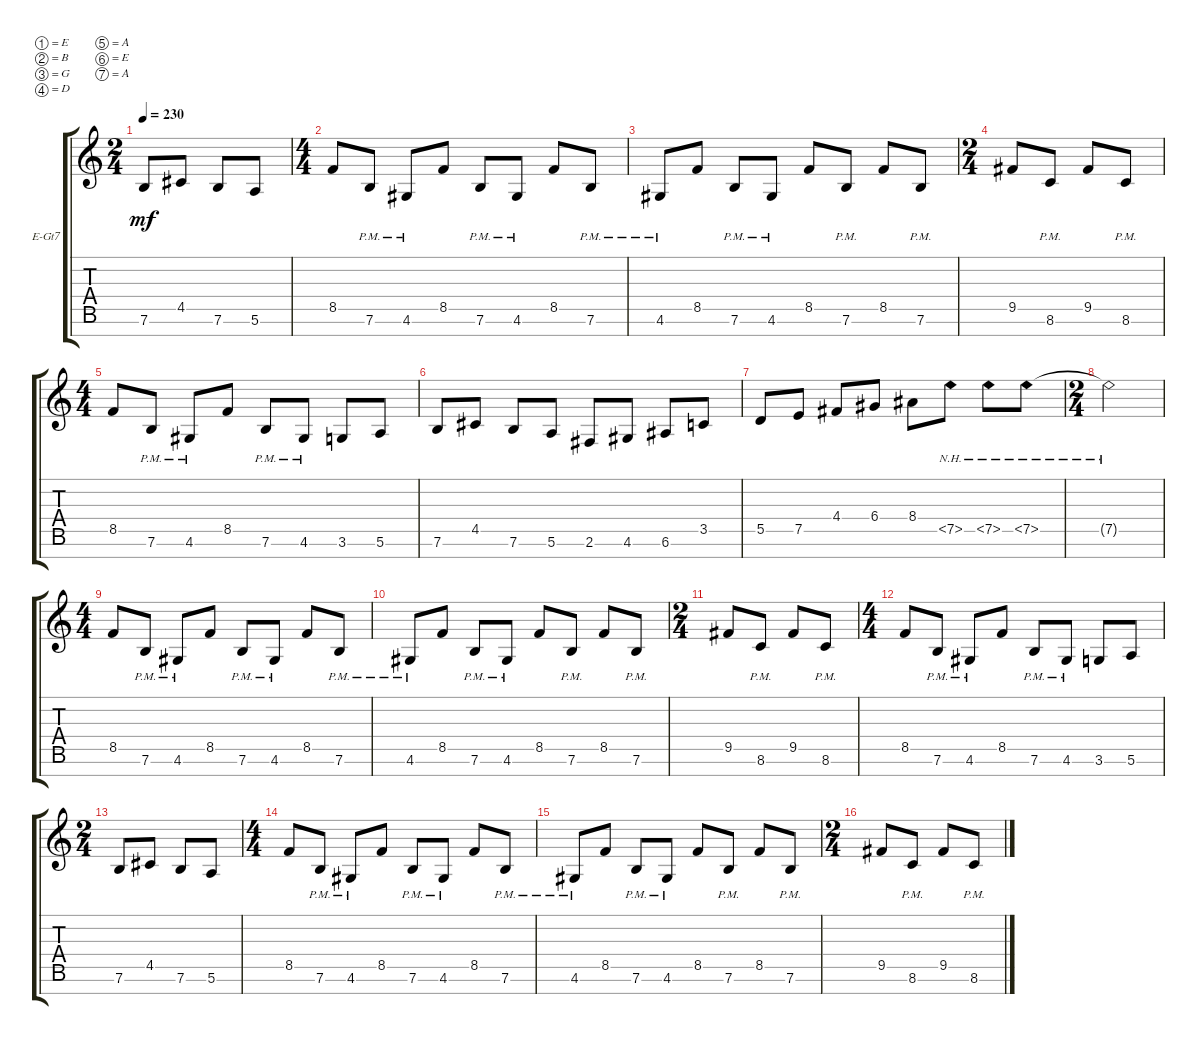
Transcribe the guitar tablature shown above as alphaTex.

\defaultSystemsLayout 4
\bracketExtendMode groupsimilarinstruments
\firstSystemTrackNameOrientation horizontal
\otherSystemsTrackNameOrientation horizontal
\track ("Electric Guitar" "E-Gt7") {instrument distortionguitar}
\staff {score tabs}
\tuning (E4 B3 G3 D3 A2 E2 A1)
\ts (2 4)
\tempo 230
\clef g2
\ks c
7.6.8{dy mf} 4.5.8 7.6.8 5.6.8 |
\ts (4 4)
8.5.8 7.6{pm}.8 4.6{pm}.8 8.5.8 7.6{pm}.8 4.6{pm}.8 8.5.8 7.6{pm}.8 |
4.6{pm}.8 8.5.8 7.6{pm}.8 4.6{pm}.8 8.5.8 7.6{pm}.8 8.5.8 7.6{pm}.8 |
\ts (2 4)
9.5.8 8.6{pm}.8 9.5.8 8.6{pm}.8 |
\ts (4 4)
8.5.8 7.6{pm}.8 4.6{pm}.8 8.5.8 7.6{pm}.8 4.6{pm}.8 3.6.8 5.6.8 |
7.6.8 4.5.8 7.6.8 5.6.8 2.6.8 4.6.8 6.6.8 3.5.8 |
5.5.8 7.5.8 4.4.8 6.4.8 8.4.8 7.5{nh}.8 7.5{nh}.8 7.5{nh}.8 |
\ts (2 4)
7.5{nh t}.2 |
\ts (4 4)
8.5.8 7.6{pm}.8 4.6{pm}.8 8.5.8 7.6{pm}.8 4.6{pm}.8 8.5.8 7.6{pm}.8 |
4.6{pm}.8 8.5.8 7.6{pm}.8 4.6{pm}.8 8.5.8 7.6{pm}.8 8.5.8 7.6{pm}.8 |
\ts (2 4)
9.5.8 8.6{pm}.8 9.5.8 8.6{pm}.8 |
\ts (4 4)
8.5.8 7.6{pm}.8 4.6{pm}.8 8.5.8 7.6{pm}.8 4.6{pm}.8 3.6.8 5.6.8 |
\ts (2 4)
7.6.8 4.5.8 7.6.8 5.6.8 |
\ts (4 4)
8.5.8 7.6{pm}.8 4.6{pm}.8 8.5.8 7.6{pm}.8 4.6{pm}.8 8.5.8 7.6{pm}.8 |
4.6{pm}.8 8.5.8 7.6{pm}.8 4.6{pm}.8 8.5.8 7.6{pm}.8 8.5.8 7.6{pm}.8 |
\ts (2 4)
9.5.8 8.6{pm}.8 9.5.8 8.6{pm}.8
